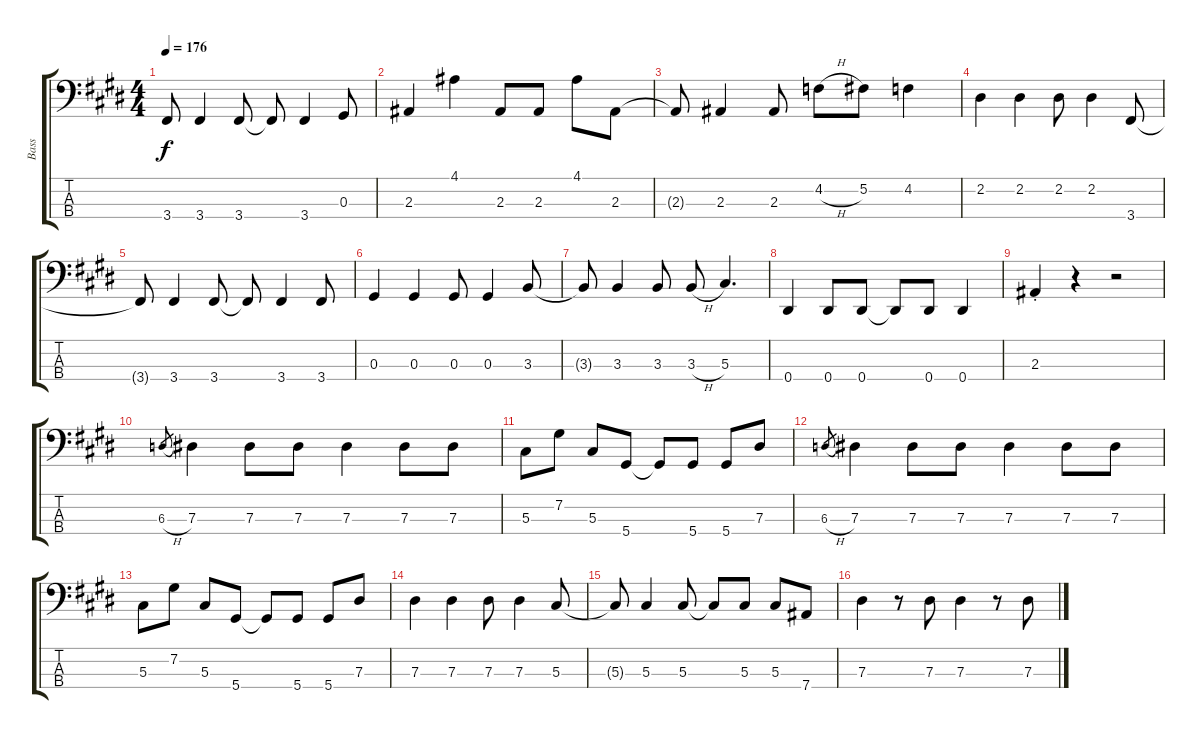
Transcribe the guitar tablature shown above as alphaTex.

\track ("Bass" "Bass") {instrument electricbasspick}
\staff {score tabs}
\tuning (Gb2 Db2 Ab1 Eb1) {hide}
\ts (4 4)
\tempo 176
\clef f4
\ks e
3.4{t}.8{dy f} 3.4.4 3.4.8 3.4{t}.8 3.4.4 0.3.8 |
2.3.4 4.1.4 2.3.8 2.3.8 4.1.8 2.3.8 |
2.3{t}.8 2.3.4 2.3.8 4.2{h}.8 5.2.8 4.2.4 |
2.2.4 2.2.4 2.2.8 2.2.4 3.4.8 |
3.4{t}.8 3.4.4 3.4.8 3.4{t}.8 3.4.4 3.4.8 |
0.3.4 0.3.4 0.3.8 0.3.4 3.3.8 |
3.3{t}.8 3.3.4 3.3.8 3.3{h}.8 5.3.4{d} |
0.4.4 0.4.8 0.4.8 0.4{t}.8 0.4.8 0.4.4 |
2.3{st}.4 r.4 r.2 |
6.3{h}.8{gr} 7.3.4 7.3.8 7.3.8 7.3.4 7.3.8 7.3.8 |
5.3.8 7.2.8 5.3.8 5.4.8 5.4{t}.8 5.4.8 5.4.8 7.3.8 |
6.3{h}.8{gr} 7.3.4 7.3.8 7.3.8 7.3.4 7.3.8 7.3.8 |
5.3.8 7.2.8 5.3.8 5.4.8 5.4{t}.8 5.4.8 5.4.8 7.3.8 |
7.3.4 7.3.4 7.3.8 7.3.4 5.3.8 |
5.3{t}.8 5.3.4 5.3.8 5.3{t}.8 5.3.8 5.3.8 7.4.8 |
7.3.4 r.8 7.3.8 7.3.4 r.8 7.3.8
